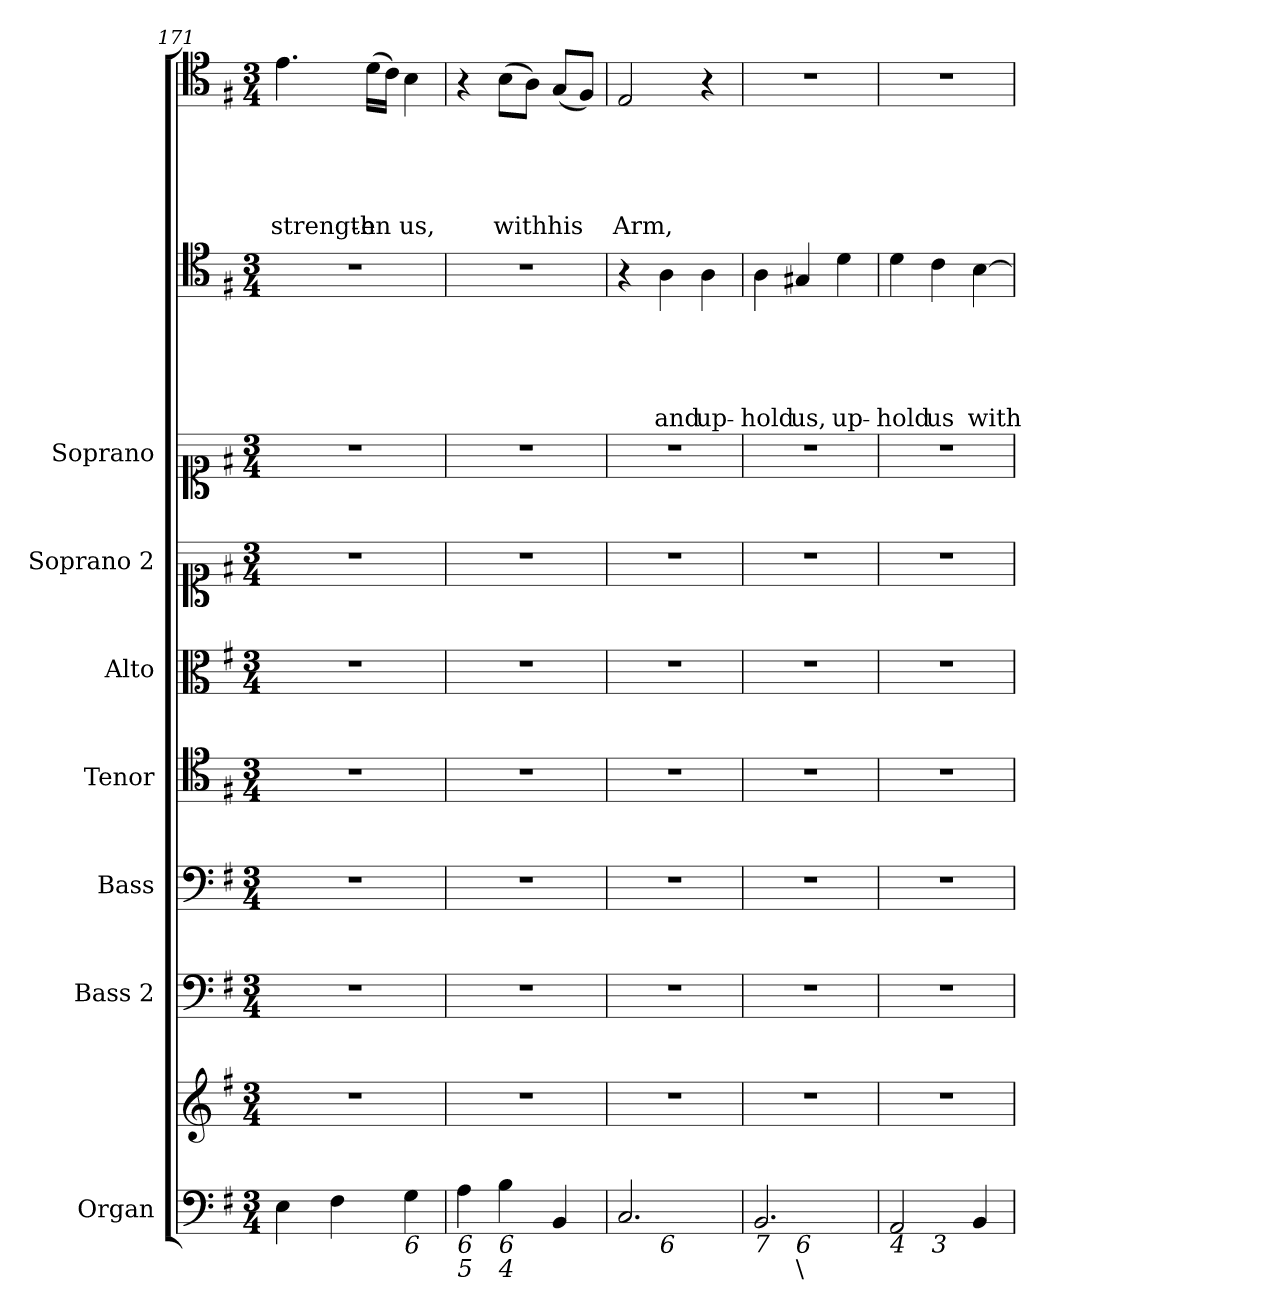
**kern	**kern	**kern	**kern	**kern	**kern	**kern	**kern	**kern	**text	**text	**text	**text	**text	**kern	**text	**text	**text	**text	**text
*part9	*part9	*part8	*part7	*part6	*part5	*part4	*part3	*part2	*part2	*part2	*part2	*part2	*part2	*part1	*part1	*part1	*part1	*part1	*part1
*staff10	*staff9	*staff8	*staff7	*staff6	*staff5	*staff4	*staff3	*staff2	*staff2	*staff2	*staff2	*staff2	*staff2	*staff1	*staff1	*staff1	*staff1	*staff1	*staff1
*I"Organ	*	*I"Bass 2	*I"Bass	*I"Tenor	*I"Alto	*I"Soprano 2	*I"Soprano	*	*	*	*	*	*	*	*	*	*	*	*
*I'Org.	*	*I'B	*I'B	*I'T	*I'A	*I'S	*I'S	*	*	*	*	*	*	*	*	*	*	*	*
*clefF4	*clefG2	*clefF4	*clefF4	*clefC4	*clefC3	*clefC1	*clefC1	*clefC4	*	*	*	*	*	*clefC4	*	*	*	*	*
*k[f#]	*k[f#]	*k[f#]	*k[f#]	*k[f#]	*k[f#]	*k[f#]	*k[f#]	*k[f#]	*	*	*	*	*	*k[f#]	*	*	*	*	*
*G:	*G:	*G:	*G:	*G:	*G:	*G:	*G:	*G:	*	*	*	*	*	*G:	*	*	*	*	*
*M3/4	*M3/4	*M3/4	*M3/4	*M3/4	*M3/4	*M3/4	*M3/4	*M3/4	*	*	*	*	*	*M3/4	*	*	*	*	*
=171	=171	=171	=171	=171	=171	=171	=171	=171	=171	=171	=171	=171	=171	=171	=171	=171	=171	=171	=171
!	!	!	!	!	!	!	!	!	!	!	!	!	!	!	!	!	!	!	!LO:LY:b
4E\	2.r	2.r	2.r	2.r	2.r	2.r	2.r	2.r	.	.	.	.	.	4.e\	.	.	.	.	strength-
4F#\	.	.	.	.	.	.	.	.	.	.	.	.	.	.	.	.	.	.	.
!	!	!	!	!	!	!	!	!	!	!	!	!	!	!	!	!	!	!	!LO:LY:b
.	.	.	.	.	.	.	.	.	.	.	.	.	.	(>16d\LL	.	.	.	.	-en
.	.	.	.	.	.	.	.	.	.	.	.	.	.	16c\JJ)	.	.	.	.	.
!LO:TX:b:i:t=6	!	!	!	!	!	!	!	!	!	!	!	!	!	!	!	!	!	!	!
!	!	!	!	!	!	!	!	!	!	!	!	!	!	!	!	!	!	!	!LO:LY:b
4G\	.	.	.	.	.	.	.	.	.	.	.	.	.	4B\	.	.	.	.	us,
=172	=172	=172	=172	=172	=172	=172	=172	=172	=172	=172	=172	=172	=172	=172	=172	=172	=172	=172	=172
!LO:TX:b:i:t=6	!	!	!	!	!	!	!	!	!	!	!	!	!	!	!	!	!	!	!
!LO:TX:b:i:t=5	!	!	!	!	!	!	!	!	!	!	!	!	!	!	!	!	!	!	!
4A\	2.r	2.r	2.r	2.r	2.r	2.r	2.r	2.r	.	.	.	.	.	4r	.	.	.	.	.
!LO:TX:b:i:t=6	!	!	!	!	!	!	!	!	!	!	!	!	!	!	!	!	!	!	!
!LO:TX:b:i:t=4	!	!	!	!	!	!	!	!	!	!	!	!	!	!	!	!	!	!	!
!	!	!	!	!	!	!	!	!	!	!	!	!	!	!	!	!	!	!	!LO:LY:b
4B\	.	.	.	.	.	.	.	.	.	.	.	.	.	(>8B\L	.	.	.	.	with
.	.	.	.	.	.	.	.	.	.	.	.	.	.	8A\J)	.	.	.	.	.
!	!	!	!	!	!	!	!	!	!	!	!	!	!	!	!	!	!	!	!LO:LY:b
4BB/	.	.	.	.	.	.	.	.	.	.	.	.	.	(<8G/L	.	.	.	.	his
.	.	.	.	.	.	.	.	.	.	.	.	.	.	8F#/J)	.	.	.	.	.
!!LO:LB:g=z
=173	=173	=173	=173	=173	=173	=173	=173	=173	=173	=173	=173	=173	=173	=173	=173	=173	=173	=173	=173
!LO:TX:b:i:t=7	!	!	!	!	!	!	!	!	!	!	!	!	!	!	!	!	!	!	!
!	!	!	!	!	!	!	!	!	!	!	!	!	!	!	!	!	!	!	!LO:LY:b
*^	*	*	*	*	*	*	*	*	*	*	*	*	*	*	*	*	*	*	*
2.C/	4ryy	2.r	2.r	2.r	2.r	2.r	2.r	2.r	4r	.	.	.	.	.	2E/	.	.	.	.	Arm,
!	!LO:TX:b:i:t=6	!	!	!	!	!	!	!	!	!	!	!	!	!	!	!	!	!	!	!
!	!	!	!	!	!	!	!	!	!	!	!	!	!	!LO:LY:b	!	!	!	!	!	!
.	2ryy	.	.	.	.	.	.	.	4A\	.	.	.	.	and	.	.	.	.	.	.
!	!	!	!	!	!	!	!	!	!	!	!	!	!	!LO:LY:b	!	!	!	!	!	!
.	.	.	.	.	.	.	.	.	4A\	.	.	.	.	up-	4r	.	.	.	.	.
=174	=174	=174	=174	=174	=174	=174	=174	=174	=174	=174	=174	=174	=174	=174	=174	=174	=174	=174	=174	=174
!LO:TX:b:i:t=7	!	!	!	!	!	!	!	!	!	!	!	!	!	!	!	!	!	!	!	!
!	!	!	!	!	!	!	!	!	!	!	!	!	!	!LO:LY:b	!	!	!	!	!	!
2.BB/	4ryy	2.r	2.r	2.r	2.r	2.r	2.r	2.r	4A\	.	.	.	.	-hold	2.r	.	.	.	.	.
!	!LO:TX:b:i:t=6	!	!	!	!	!	!	!	!	!	!	!	!	!	!	!	!	!	!	!
!	!LO:TX:b:t=\	!	!	!	!	!	!	!	!	!	!	!	!	!	!	!	!	!	!	!
!	!	!	!	!	!	!	!	!	!	!	!	!	!	!LO:LY:b	!	!	!	!	!	!
.	2ryy	.	.	.	.	.	.	.	4G#X/	.	.	.	.	us,	.	.	.	.	.	.
!	!	!	!	!	!	!	!	!	!	!	!	!	!	!LO:LY:b	!	!	!	!	!	!
.	.	.	.	.	.	.	.	.	4d\	.	.	.	.	up-	.	.	.	.	.	.
=175	=175	=175	=175	=175	=175	=175	=175	=175	=175	=175	=175	=175	=175	=175	=175	=175	=175	=175	=175	=175
!LO:TX:b:i:t=4	!	!	!	!	!	!	!	!	!	!	!	!	!	!	!	!	!	!	!	!
!	!	!	!	!	!	!	!	!	!	!	!	!	!	!LO:LY:b	!	!	!	!	!	!
2AA/	4ryy	2.r	2.r	2.r	2.r	2.r	2.r	2.r	4d\	.	.	.	.	-hold	2.r	.	.	.	.	.
!	!LO:TX:b:i:t=3	!	!	!	!	!	!	!	!	!	!	!	!	!	!	!	!	!	!	!
!	!	!	!	!	!	!	!	!	!	!	!	!	!	!LO:LY:b	!	!	!	!	!	!
.	2ryy	.	.	.	.	.	.	.	4c\	.	.	.	.	us	.	.	.	.	.	.
!	!	!	!	!	!	!	!	!	!	!	!	!	!	!LO:LY:b	!	!	!	!	!	!
4BB/	.	.	.	.	.	.	.	.	[4B\	.	.	.	.	with	.	.	.	.	.	.
*v	*v	*	*	*	*	*	*	*	*	*	*	*	*	*	*	*	*	*	*	*
=	=	=	=	=	=	=	=	=	=	=	=	=	=	=	=	=	=	=	=
*-	*-	*-	*-	*-	*-	*-	*-	*-	*-	*-	*-	*-	*-	*-	*-	*-	*-	*-	*-
